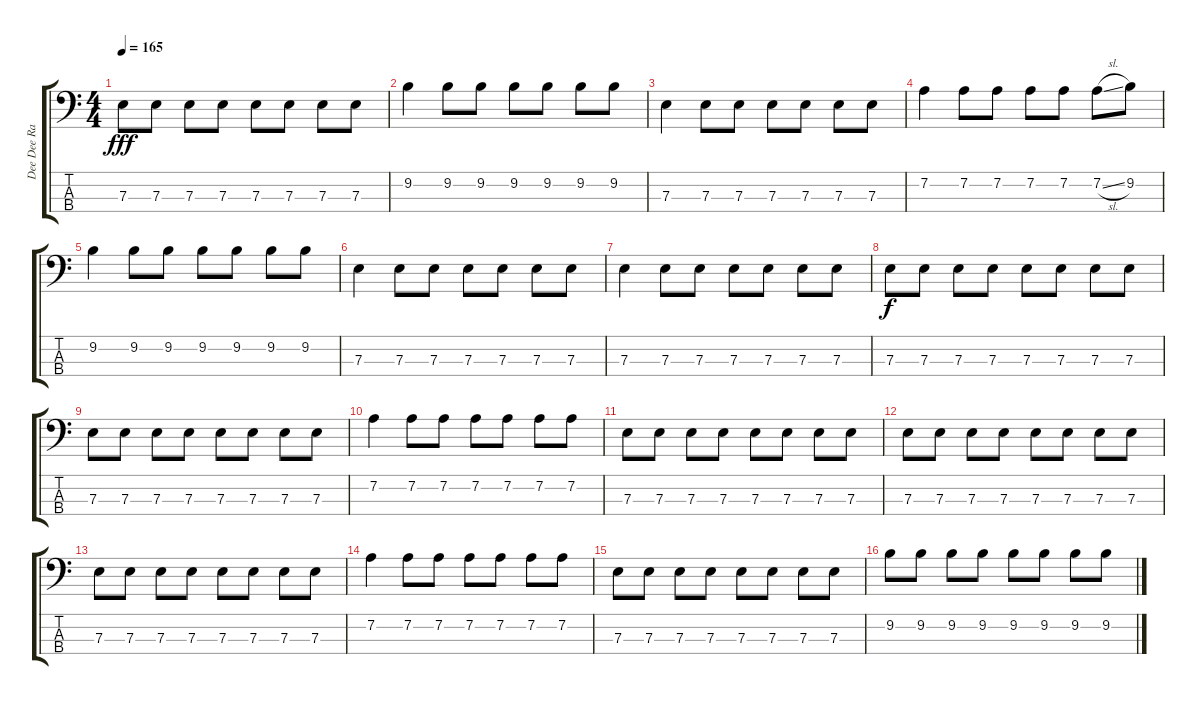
\track ("Dee Dee Ramone\n" "Dee Dee Ra") {instrument electricbasspick}
\staff {score tabs}
\tuning (G2 D2 A1 E1) {hide}
\ts (4 4)
\tempo 165
\clef f4
\ks c
7.3.8{dy fff} 7.3.8 7.3.8 7.3.8 7.3.8 7.3.8 7.3.8 7.3.8 |
9.2.4 9.2.8 9.2.8 9.2.8 9.2.8 9.2.8 9.2.8 |
7.3.4 7.3.8 7.3.8 7.3.8 7.3.8 7.3.8 7.3.8 |
7.2.4 7.2.8 7.2.8 7.2.8 7.2.8 7.2{sl}.8 9.2.8 |
9.2.4 9.2.8 9.2.8 9.2.8 9.2.8 9.2.8 9.2.8 |
7.3.4 7.3.8 7.3.8 7.3.8 7.3.8 7.3.8 7.3.8 |
7.3.4 7.3.8 7.3.8 7.3.8 7.3.8 7.3.8 7.3.8 |
7.3.8{dy f} 7.3.8 7.3.8 7.3.8 7.3.8 7.3.8 7.3.8 7.3.8 |
7.3.8 7.3.8 7.3.8 7.3.8 7.3.8 7.3.8 7.3.8 7.3.8 |
7.2.4 7.2.8 7.2.8 7.2.8 7.2.8 7.2.8 7.2.8 |
7.3.8 7.3.8 7.3.8 7.3.8 7.3.8 7.3.8 7.3.8 7.3.8 |
7.3.8 7.3.8 7.3.8 7.3.8 7.3.8 7.3.8 7.3.8 7.3.8 |
7.3.8 7.3.8 7.3.8 7.3.8 7.3.8 7.3.8 7.3.8 7.3.8 |
7.2.4 7.2.8 7.2.8 7.2.8 7.2.8 7.2.8 7.2.8 |
7.3.8 7.3.8 7.3.8 7.3.8 7.3.8 7.3.8 7.3.8 7.3.8 |
9.2.8 9.2.8 9.2.8 9.2.8 9.2.8 9.2.8 9.2.8 9.2.8
